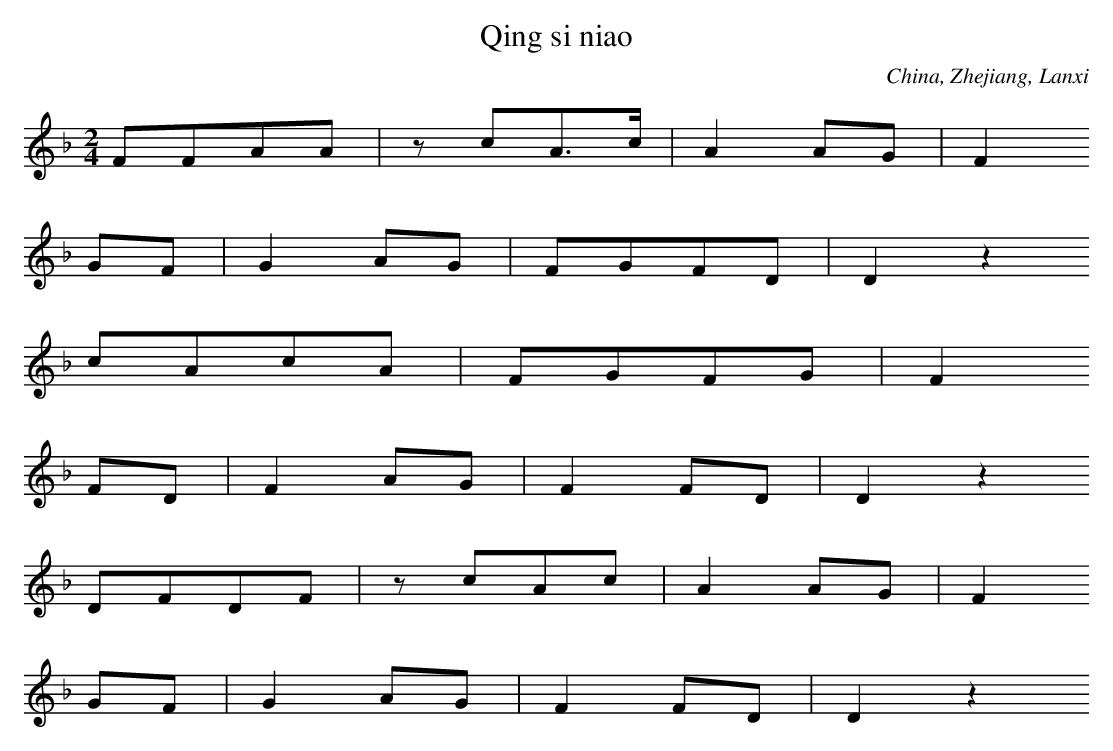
X:1
T: Qing si niao
O: China, Zhejiang, Lanxi
M: 2/4
L: 1/16
K: F
F2F2A2A2 | z2c2A3c | A4A2G2 | F4
G2F2 | G4A2G2 | F2G2F2D2 | D4z4
c2A2c2A2 | F2G2F2G2 | F4
F2D2 | F4A2G2 | F4F2D2 | D4z4
D2F2D2F2 | z2c2A2c2 | A4A2G2 | F4
G2F2 | G4A2G2 | F4F2D2 | D4z4
